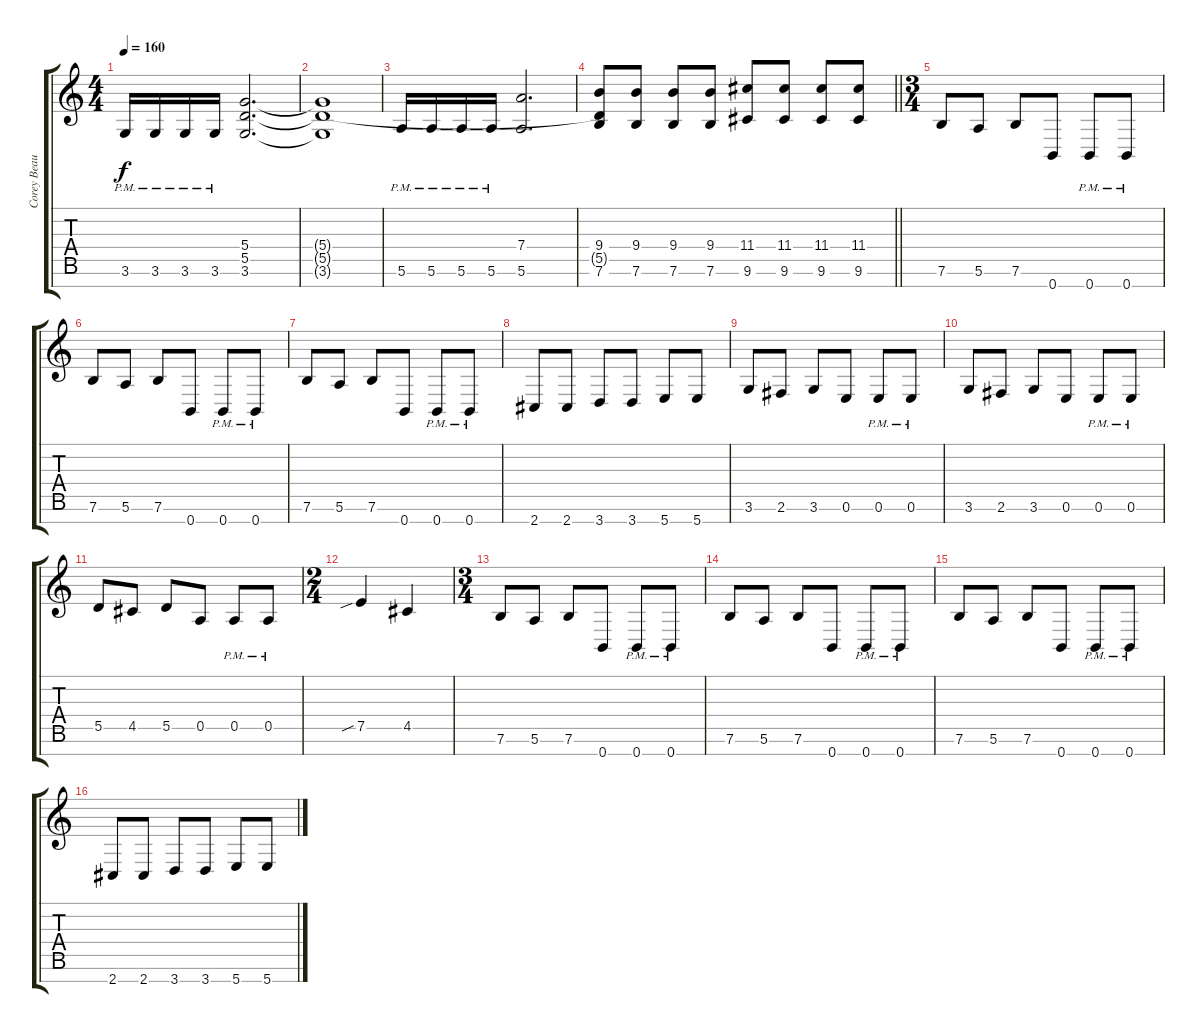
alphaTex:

\track ("Corey Beaulieu" "Corey Beau") {instrument distortionguitar}
\staff {score tabs}
\tuning (E4 B3 G3 D3 A2 E2 B1) {hide}
\ts (4 4)
\tempo 160
\clef g2
\ks c
3.6{pm}.16{dy f} 3.6{pm}.16 3.6{pm}.16 3.6{pm}.16 (5.4 5.5 3.6).2{d} |
(5.4{t} 5.5{t} 3.6{t}).1 |
5.6{pm}.16 5.6{pm}.16 5.6{pm}.16 5.6{pm}.16 (7.4 5.6).2{d} |
\barLineRight lightlight
(9.4 5.5{t} 7.6).8 (9.4 7.6).8 (9.4 7.6).8 (9.4 7.6).8 (11.4 9.6).8 (11.4 9.6).8 (11.4 9.6).8 (11.4 9.6).8 |
\ts (3 4)
\section ("" "")
7.6.8 5.6.8 7.6.8 0.7.8 0.7{pm}.8 0.7{pm}.8 |
7.6.8 5.6.8 7.6.8 0.7.8 0.7{pm}.8 0.7{pm}.8 |
7.6.8 5.6.8 7.6.8 0.7.8 0.7{pm}.8 0.7{pm}.8 |
2.7.8 2.7.8 3.7.8 3.7.8 5.7.8 5.7.8 |
3.6.8 2.6.8 3.6.8 0.6.8 0.6{pm}.8 0.6{pm}.8 |
3.6.8 2.6.8 3.6.8 0.6.8 0.6{pm}.8 0.6{pm}.8 |
5.5.8 4.5.8 5.5.8 0.5.8 0.5{pm}.8 0.5{pm}.8 |
\ts (2 4)
7.5{sib}.4 4.5.4 |
\ts (3 4)
7.6.8 5.6.8 7.6.8 0.7.8 0.7{pm}.8 0.7{pm}.8 |
7.6.8 5.6.8 7.6.8 0.7.8 0.7{pm}.8 0.7{pm}.8 |
7.6.8 5.6.8 7.6.8 0.7.8 0.7{pm}.8 0.7{pm}.8 |
2.7.8 2.7.8 3.7.8 3.7.8 5.7.8 5.7.8
